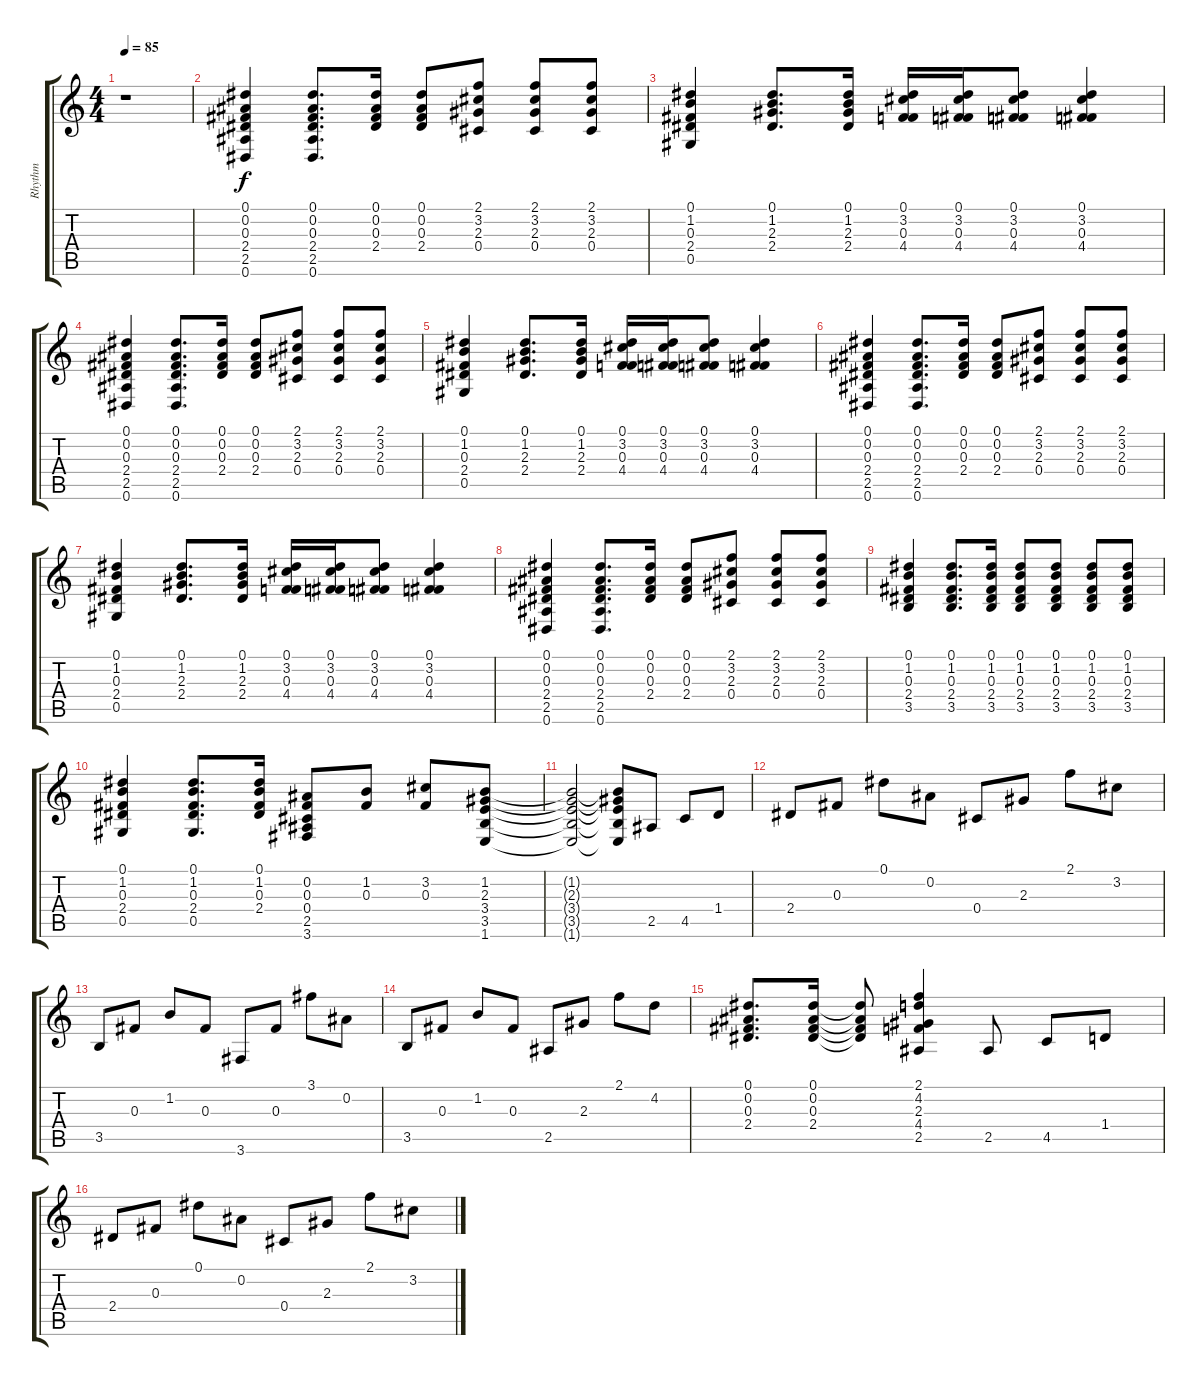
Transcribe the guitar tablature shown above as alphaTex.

\track ("Rhythm" "Rhythm") {instrument acousticguitarsteel}
\staff {score tabs}
\tuning (Eb4 Bb3 Gb3 Db3 Ab2 Eb2) {hide}
\ts (4 4)
\tempo 85
\clef g2
\ks c
r.1{dy f instrument acousticguitarsteel} |
(0.1 0.2 0.3 2.4 2.5 0.6).4 (0.1 0.2 0.3 2.4 2.5 0.6).8{d} (0.1 0.2 0.3 2.4).16 (0.1 0.2 0.3 2.4).8 (2.1 3.2 2.3 0.4).8 (2.1 3.2 2.3 0.4).8 (2.1 3.2 2.3 0.4).8 |
(0.1 1.2 0.3 2.4 0.5).4 (0.1 1.2 2.3 2.4).8{d} (0.1 1.2 2.3 2.4).16 (0.1 3.2 0.3 4.4).16 (0.1 3.2 0.3 4.4).16 (0.1 3.2 0.3 4.4).8 (0.1 3.2 0.3 4.4).4 |
(0.1 0.2 0.3 2.4 2.5 0.6).4 (0.1 0.2 0.3 2.4 2.5 0.6).8{d} (0.1 0.2 0.3 2.4).16 (0.1 0.2 0.3 2.4).8 (2.1 3.2 2.3 0.4).8 (2.1 3.2 2.3 0.4).8 (2.1 3.2 2.3 0.4).8 |
(0.1 1.2 0.3 2.4 0.5).4 (0.1 1.2 2.3 2.4).8{d} (0.1 1.2 2.3 2.4).16 (0.1 3.2 0.3 4.4).16 (0.1 3.2 0.3 4.4).16 (0.1 3.2 0.3 4.4).8 (0.1 3.2 0.3 4.4).4 |
(0.1 0.2 0.3 2.4 2.5 0.6).4 (0.1 0.2 0.3 2.4 2.5 0.6).8{d} (0.1 0.2 0.3 2.4).16 (0.1 0.2 0.3 2.4).8 (2.1 3.2 2.3 0.4).8 (2.1 3.2 2.3 0.4).8 (2.1 3.2 2.3 0.4).8 |
(0.1 1.2 0.3 2.4 0.5).4 (0.1 1.2 2.3 2.4).8{d} (0.1 1.2 2.3 2.4).16 (0.1 3.2 0.3 4.4).16 (0.1 3.2 0.3 4.4).16 (0.1 3.2 0.3 4.4).8 (0.1 3.2 0.3 4.4).4 |
(0.1 0.2 0.3 2.4 2.5 0.6).4 (0.1 0.2 0.3 2.4 2.5 0.6).8{d} (0.1 0.2 0.3 2.4).16 (0.1 0.2 0.3 2.4).8 (2.1 3.2 2.3 0.4).8 (2.1 3.2 2.3 0.4).8 (2.1 3.2 2.3 0.4).8 |
(0.1 1.2 0.3 2.4 3.5).4 (0.1 1.2 0.3 2.4 3.5).8{d} (0.1 1.2 0.3 2.4 3.5).16 (0.1 1.2 0.3 2.4 3.5).8 (0.1 1.2 0.3 2.4 3.5).8 (0.1 1.2 0.3 2.4 3.5).8 (0.1 1.2 0.3 2.4 3.5).8 |
(0.1 1.2 0.3 2.4 0.5).4 (0.1 1.2 0.3 2.4 0.5).8{d} (0.1 1.2 0.3 2.4).16 (0.2 0.3 0.4 2.5 3.6).8 (1.2 0.3).8 (3.2 0.3).8 (1.2 2.3 3.4 3.5 1.6).8 |
(1.2{t} 2.3{t} 3.4{t} 3.5{t} 1.6{t}).2 (1.2{t} 2.3{t} 3.4{t} 3.5{t} 1.6{t}).8 2.5.8 4.5.8 1.4.8 |
2.4.8 0.3.8 0.1.8 0.2.8 0.4.8 2.3.8 2.1.8 3.2.8 |
3.5.8 0.3.8 1.2.8 0.3.8 3.6.8 0.3.8 3.1.8 0.2.8 |
3.5.8 0.3.8 1.2.8 0.3.8 2.5.8 2.3.8 2.1.8 4.2.8 |
(0.1 0.2 0.3 2.4).8{d} (0.1 0.2 0.3 2.4).16 (0.1{t} 0.2{t} 0.3{t} 2.4{t}).8 (2.1 4.2 2.3 4.4 2.5).4 2.5.8 4.5.8 1.4.8 |
2.4.8 0.3.8 0.1.8 0.2.8 0.4.8 2.3.8 2.1.8 3.2.8
